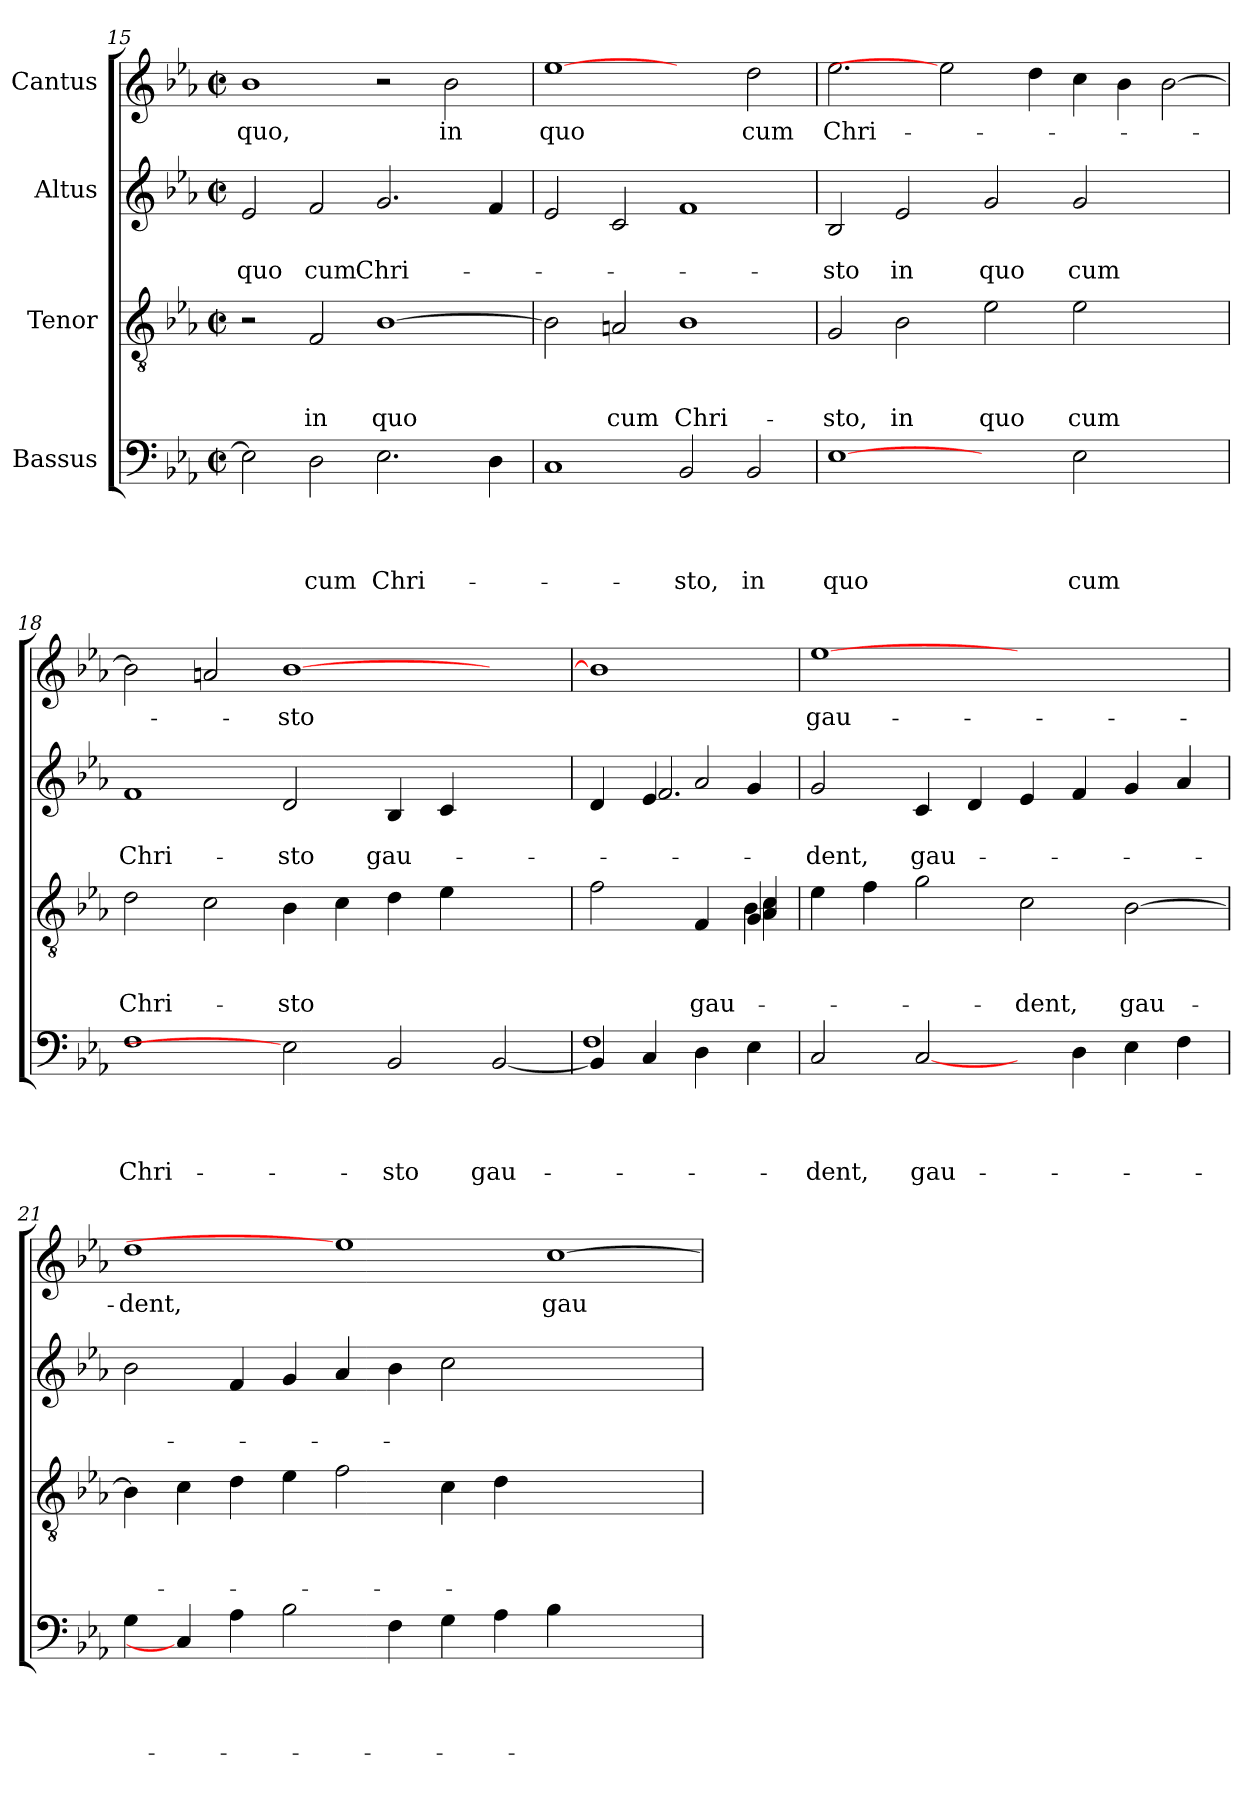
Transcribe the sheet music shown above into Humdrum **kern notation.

**kern	**text	**text	**text	**text	**kern	**text	**text	**text	**kern	**text	**text	**kern	**text
*part4	*part4	*part4	*part4	*part4	*part3	*part3	*part3	*part3	*part2	*part2	*part2	*part1	*part1
*staff4	*staff4	*staff4	*staff4	*staff4	*staff3	*staff3	*staff3	*staff3	*staff2	*staff2	*staff2	*staff1	*staff1
*I"Bassus	*	*	*	*	*I"Tenor	*	*	*	*I"Altus	*	*	*I"Cantus	*
!!LO:LB:g=z
*clefF4	*	*	*	*	*clefGv2	*	*	*	*clefG2	*	*	*clefG2	*
*k[b-e-a-]	*	*	*	*	*k[b-e-a-]	*	*	*	*k[b-e-a-]	*	*	*k[b-e-a-]	*
*E-:	*	*	*	*	*E-:	*	*	*	*E-:	*	*	*E-:	*
*M2/2	*	*	*	*	*M2/2	*	*	*	*M2/2	*	*	*M2/2	*
*met(c|)	*	*	*	*	*met(c|)	*	*	*	*met(c|)	*	*	*met(c|)	*
=15	=15	=15	=15	=15	=15	=15	=15	=15	=15	=15	=15	=15	=15
!	!	!	!	!	!	!	!	!	!	!	!LO:LY:b	!	!LO:LY:b
2E-\]	.	.	.	.	2r	.	.	.	2e-/	.	quo	1b-	quo,
!	!	!	!	!LO:LY:b	!	!	!	!LO:LY:b	!	!	!LO:LY:b	!	!
2D\	.	.	.	cum	2F/	.	.	in	2f/	.	cum	.	.
!	!	!	!	!LO:LY:b	!	!	!	!LO:LY:b	!	!	!LO:LY:b	!	!
2.E-\	.	.	.	Chri-	[>1B-	.	.	quo	2.g/	.	Chri-	2r	.
!	!	!	!	!	!	!	!	!	!	!	!	!	!LO:LY:b
.	.	.	.	.	.	.	.	.	.	.	.	2b-\	in
4D\	.	.	.	.	.	.	.	.	4f/	.	.	.	.
=16	=16	=16	=16	=16	=16	=16	=16	=16	=16	=16	=16	=16	=16
!	!	!	!	!	!	!	!	!	!	!	!	!	!LO:LY:b
1C	.	.	.	.	2B-\]	.	.	.	2e-/	.	.	[1ee-	quo
!	!	!	!	!	!	!	!	!LO:LY:b	!	!	!	!	!
.	.	.	.	.	2An/	.	.	cum	2c/	.	.	.	.
!	!	!	!	!LO:LY:b	!	!	!	!LO:LY:b	!	!	!	!	!
2BB-/	.	.	.	-sto,	1B-	.	.	Chri-	1f	.	.	2ryy	.
!	!	!	!	!LO:LY:b	!	!	!	!	!	!	!	!	!LO:LY:b
2BB-/	.	.	.	in	.	.	.	.	.	.	.	2dd\	cum
=17	=17	=17	=17	=17	=17	=17	=17	=17	=17	=17	=17	=17	=17
!	!	!	!	!LO:LY:b	!	!	!	!LO:LY:b	!	!	!LO:LY:b	!	!LO:LY:b
[1E-	.	.	.	quo	2G/	.	.	-sto,	2B-/	.	-sto	2.ee-\	Chri-
!	!	!	!	!	!	!	!	!LO:LY:b	!	!	!LO:LY:b	!	!
.	.	.	.	.	2B-\	.	.	in	2e-/	.	in	.	.
.	.	.	.	.	.	.	.	.	.	.	.	2ee-]	.
!	!	!	!	!	!	!	!	!LO:LY:b	!	!	!LO:LY:b	!	!
2ryy	.	.	.	.	2e-\	.	.	quo	2g/	.	quo	.	.
.	.	.	.	.	.	.	.	.	.	.	.	4dd\	.
!	!	!	!	!LO:LY:b	!	!	!	!LO:LY:b	!	!	!LO:LY:b	!	!
2E-\	.	.	.	cum	2e-\	.	.	cum	2g/	.	cum	4cc\	.
.	.	.	.	.	.	.	.	.	.	.	.	4b-\	.
2ryy	.	.	.	.	2ryy	.	.	.	2ryy	.	.	[>2b-\	.
=18	=18	=18	=18	=18	=18	=18	=18	=18	=18	=18	=18	=18	=18
!	!	!	!	!LO:LY:b	!	!	!	!LO:LY:b	!	!	!LO:LY:b	!	!
1F	.	.	.	Chri-	2d\	.	.	Chri-	1f	.	Chri-	2b-\]	.
.	.	.	.	.	2c\	.	.	.	.	.	.	2an/	.
!	!	!	!	!	!	!	!	!LO:LY:b	!	!	!LO:LY:b	!	!LO:LY:b
2E-]	.	.	.	.	4B-\	.	.	-sto	2d/	.	-sto	[<1b-	-sto
.	.	.	.	.	4c\	.	.	.	.	.	.	.	.
!	!	!	!	!LO:LY:b	!	!	!	!	!	!	!LO:LY:b	!	!
2BB-/	.	.	.	-sto	4d\	.	.	.	4B-/	.	gau-	.	.
.	.	.	.	.	4e-\	.	.	.	4c/	.	.	.	.
!	!	!	!	!LO:LY:b	!	!	!	!	!	!	!	!	!
[<2BB-/	.	.	.	gau-	2ryy	.	.	.	2ryy	.	.	2ryy	.
!!LO:LB:g=z
=19	=19	=19	=19	=19	=19	=19	=19	=19	=19	=19	=19	=19	=19
*^	*	*	*	*	*^	*	*	*	*^	*	*	*	*
*	*	*	*	*	*	*	*^	*	*	*	*	*^	*	*	*	*
*	*	*	*	*	*	*	*	*^	*	*	*	*	*	*	*	*	*	*
4BB-/]	1F	.	.	.	.	2f\	2.ryy	2.ryy	2.ryy	.	.	.	4d/	4ryy	2.ryy	.	.	1b-]	.
4C/	.	.	.	.	.	.	.	.	.	.	.	.	4e-/	2.f/	.	.	.	.	.
!	!	!	!	!	!	!	!	!	!	!	!	!LO:LY:b	!	!	!	!	!	!	!
4D\	.	.	.	.	.	4F/	.	.	.	.	.	gau-	2a-/	.	.	.	.	.	.
4E-\	.	.	.	.	.	4G/	4A-/	4B-\	4c\	.	.	.	.	.	4g/	.	.	.	.
*v	*v	*	*	*	*	*	*	*	*	*	*	*	*	*	*	*	*	*	*
=20	=20	=20	=20	=20	=20	=20	=20	=20	=20	=20	=20	=20	=20	=20	=20	=20	=20	=20
!	!	!	!	!LO:LY:b	!	!	!	!	!	!	!	!	!	!	!	!LO:LY:b	!	!LO:LY:b
*	*	*	*	*	*v	*v	*v	*v	*	*	*	*	*	*	*	*	*	*
*	*	*	*	*	*	*	*	*	*v	*v	*v	*	*	*	*
2C/	.	.	.	-dent,	4e-\	.	.	.	2g/	.	-dent,	[1ee-	gau-
.	.	.	.	.	4f\	.	.	.	.	.	.	.	.
!	!	!	!	!LO:LY:b	!	!	!	!	!	!	!LO:LY:b	!	!
[2C/	.	.	.	gau-	2g\	.	.	.	4c/	.	gau-	.	.
.	.	.	.	.	.	.	.	.	4d/	.	.	.	.
!	!	!	!	!	!	!	!	!LO:LY:b	!	!	!	!	!
4ryy	.	.	.	.	2c\	.	.	-dent,	4e-/	.	.	1ryy	.
4D\	.	.	.	.	.	.	.	.	4f/	.	.	.	.
!	!	!	!	!	!	!	!	!LO:LY:b	!	!	!	!	!
4E-\	.	.	.	.	[>2B-\	.	.	gau-	4g/	.	.	.	.
4F\	.	.	.	.	.	.	.	.	4a-/	.	.	.	.
=21	=21	=21	=21	=21	=21	=21	=21	=21	=21	=21	=21	=21	=21
!	!	!	!	!	!	!	!	!	!	!	!	!	!LO:LY:b
4G\	.	.	.	.	4B-\]	.	.	.	2b-\	.	.	1dd	-dent,
4C/]	.	.	.	.	4c\	.	.	.	.	.	.	.	.
4A-\	.	.	.	.	4d\	.	.	.	4f/	.	.	.	.
2B-\	.	.	.	.	4e-\	.	.	.	4g/	.	.	.	.
.	.	.	.	.	2f\	.	.	.	4a-/	.	.	1ee-]	.
4F\	.	.	.	.	.	.	.	.	4b-\	.	.	.	.
4G\	.	.	.	.	4c\	.	.	.	2cc\	.	.	.	.
4A-\	.	.	.	.	4d\	.	.	.	.	.	.	.	.
!	!	!	!	!	!	!	!	!	!	!	!	!	!LO:LY:b
4B-\	.	.	.	.	1ryy	.	.	.	1ryy	.	.	[>1cc	gau-
2.ryy	.	.	.	.	.	.	.	.	.	.	.	.	.
=	=	=	=	=	=	=	=	=	=	=	=	=	=
*-	*-	*-	*-	*-	*-	*-	*-	*-	*-	*-	*-	*-	*-
